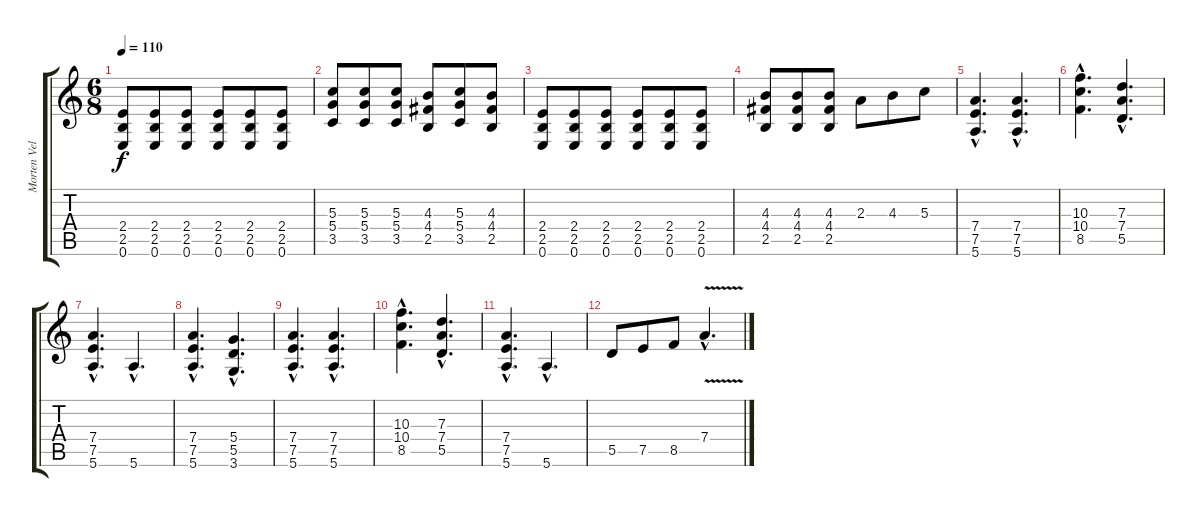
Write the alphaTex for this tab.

\track ("Morten Veland" "Morten Vel") {instrument distortionguitar}
\staff {score tabs}
\tuning (E4 B3 G3 D3 A2 E2) {hide}
\ts (6 8)
\tempo 110
\clef g2
\ks c
(2.4 2.5 0.6).8{dy f} (2.4 2.5 0.6).8 (2.4 2.5 0.6).8 (2.4 2.5 0.6).8 (2.4 2.5 0.6).8 (2.4 2.5 0.6).8 |
(5.3 5.4 3.5).8 (5.3 5.4 3.5).8 (5.3 5.4 3.5).8 (4.3 4.4 2.5).8 (5.3 5.4 3.5).8 (4.3 4.4 2.5).8 |
(2.4 2.5 0.6).8 (2.4 2.5 0.6).8 (2.4 2.5 0.6).8 (2.4 2.5 0.6).8 (2.4 2.5 0.6).8 (2.4 2.5 0.6).8 |
(4.3 4.4 2.5).8 (4.3 4.4 2.5).8 (4.3 4.4 2.5).8 2.3.8 4.3.8 5.3.8 |
(7.4{hac} 7.5{hac} 5.6{hac}).4{d} (7.4{hac} 7.5{hac} 5.6{hac}).4{d} |
(10.3{hac} 10.4{hac} 8.5{hac}).4{d} (7.3{hac} 7.4{hac} 5.5{hac}).4{d} |
(7.4{hac} 7.5{hac} 5.6{hac}).4{d} 5.6{hac}.4{d} |
(7.4{hac} 7.5{hac} 5.6{hac}).4{d} (5.4{hac} 5.5{hac} 3.6{hac}).4{d} |
(7.4{hac} 7.5{hac} 5.6{hac}).4{d} (7.4{hac} 7.5{hac} 5.6{hac}).4{d} |
(10.3{hac} 10.4{hac} 8.5{hac}).4{d} (7.3{hac} 7.4{hac} 5.5{hac}).4{d} |
(7.4{hac} 7.5{hac} 5.6{hac}).4{d} 5.6{hac}.4{d} |
5.5.8 7.5.8 8.5.8 7.4{v hac}.4{d}
